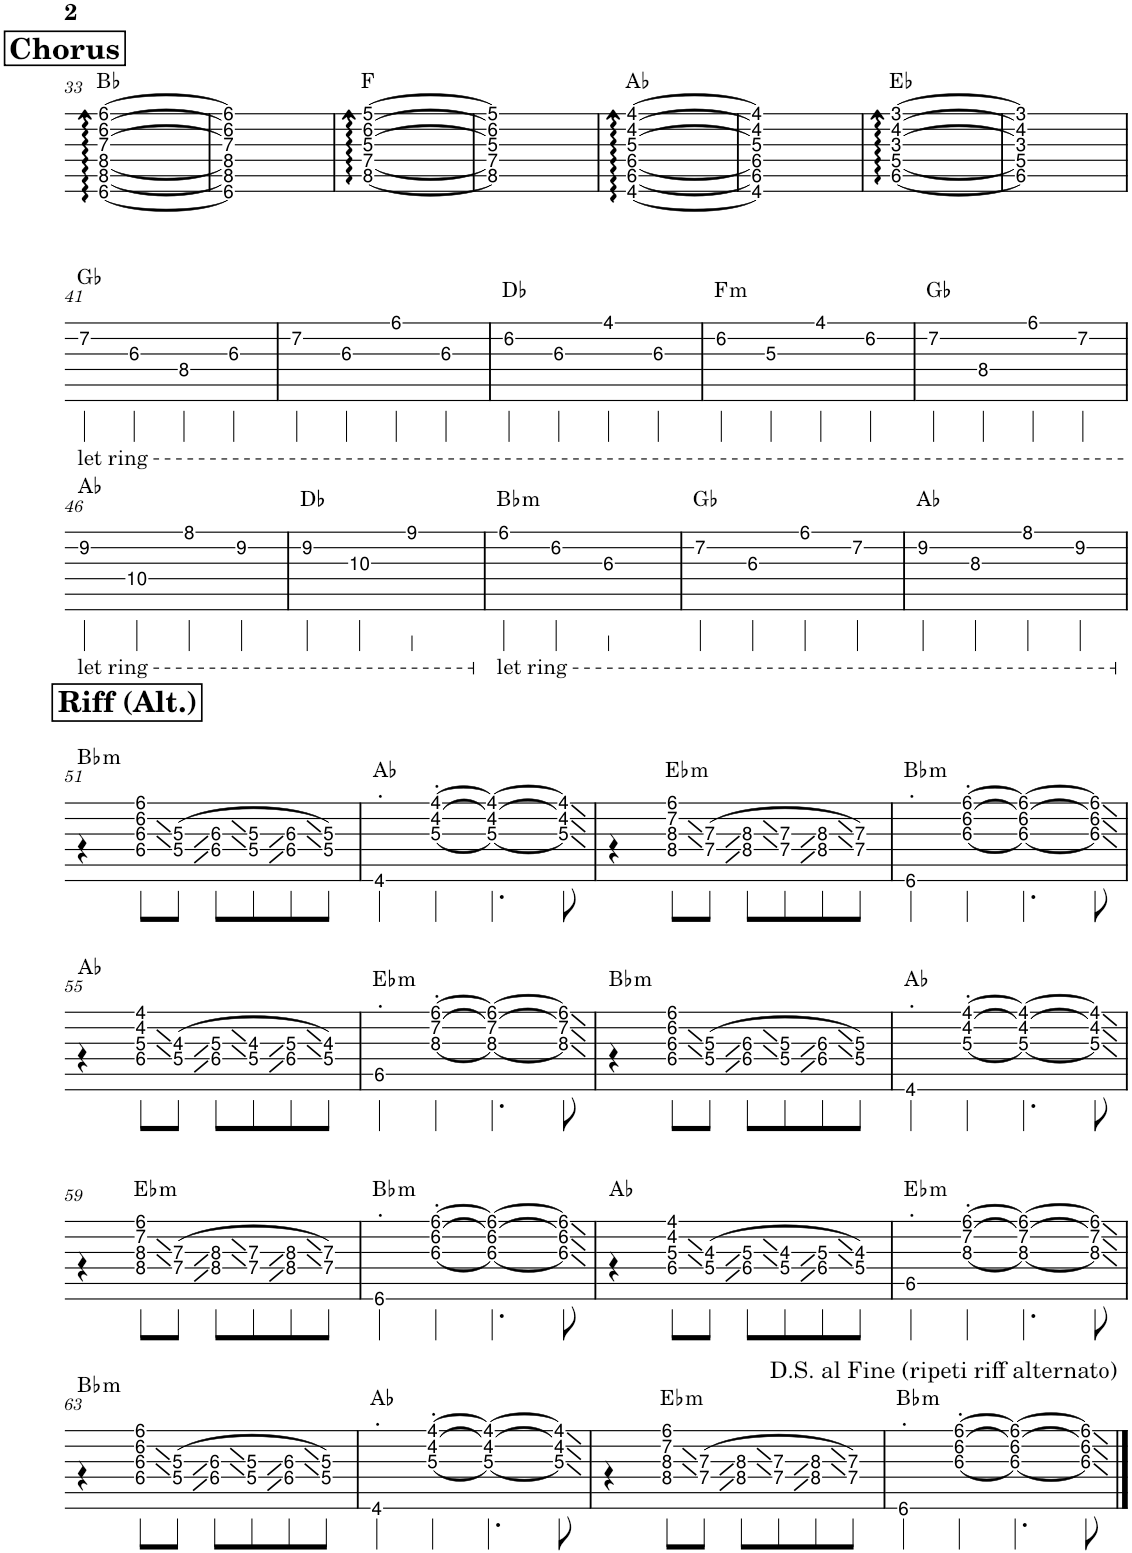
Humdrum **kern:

**kern	**harte
*part1	*part1
*staff1	*
*I"Electric Guitar	*
*I'El. Guit.	*
!!LO:PB:g=z
*	*
*k[b-e-a-d-]	*
*M4/4	*
!!LO:REH:place=s1:a:B:cj:fs=14:t=Chorus
=33	=33
[1BB-:: [1F:: [1B-:: [1d:: [1f:: [1b-::	Bb:maj
=34	=34
1BB-] 1F] 1B-] 1d] 1f] 1b-]	.
=35	=35
[1F:: [1B--:: [1c:: [1f:: [1b--::	F:maj
=36	=36
1F] 1B--] 1c] 1f] 1b--]	.
=37	=37
[1AA-:: [1E-:: [1A-:: [1c:: [1e-:: [1a-::	Ab:maj
=38	=38
1AA-] 1E-] 1A-] 1c] 1e-] 1a-]	.
=39	=39
[1E-:: [1G:: [1B-:: [1e-:: [1g::	Eb:maj
=40	=40
1E-] 1G] 1B-] 1e-] 1g]	.
!!LO:LB:g=z
=41	=41
!LO:TX:b:t=let ring	!
4g-\	Gb:maj
4d-\	.
4B-\	.
4d-\	.
=42	=42
4g-\	.
4d-\	.
4b-\	.
4d-\	.
=43	=43
4f\	Db:maj
4d-\	.
4a-\	.
4d-\	.
=44	=44
!	!LO:H:kt=m
4f\	F:min
4c\	.
4a-\	.
4f\	.
=45	=45
4g-\	Gb:maj
4B-\	.
4b-\	.
4f#\	.
!!LO:LB:g=z
=46	=46
4a-\	Ab:maj
4c\	.
4cc\	.
4a-\	.
=47	=47
4a-\	Db:maj
4f\	.
2dd-\	.
=48	=48
!LO:TX:b:t=let ring	!LO:H:kt=m
4b-\	Bb:min
4f\	.
2d-\	.
=49	=49
4g-\	Gb:maj
4d-\	.
4b-\	.
4f#\	.
=50	=50
4a-\	Ab:maj
4e-\	.
4cc\	.
4a-\	.
!!LO:LB:g=z
!!LO:REH:place=s1:a:B:cj:fs=14:t=Riff (Alt.)
=51	=51
!	!LO:H:kt=m
4r	Bb:min
8A-\ 8d-\ 8f\ 8b-\L	.
(8G\ 8c\J	.
8A-\ 8d-\L	.
8G\ 8c\	.
8A-\ 8d-\	.
8G\ 8c\J)	.
=52	=52
4AA-'\	Ab:maj
[4c\' [4e-\' [4a-\'	.
4.c\_ 4.e-\_ 4.a-\_	.
8c\] 8e-\] 8a-\]	.
=53	=53
4r	.
!	!LO:H:kt=m
8B-\ 8e-\ 8f#\ 8b-\L	Eb:min
(8A\ 8d\J	.
8B-\ 8e-\L	.
8A\ 8d\	.
8B-\ 8e-\	.
8A\ 8d\J)	.
=54	=54
!	!LO:H:kt=m
4BB-'\	Bb:min
[4d-\' [4f\' [4b-\'	.
4.d-\_ 4.f\_ 4.b-\_	.
8d-\] 8f\] 8b-\]	.
!!LO:LB:g=z
=55	=55
4r	Ab:maj
8A-\ 8c\ 8e-\ 8a-\L	.
(8G\ 8B\J	.
8A-\ 8c\L	.
8G\ 8B\	.
8A-\ 8c\	.
8G\ 8B\J)	.
=56	=56
!	!LO:H:kt=m
4E-'\	Eb:min
[4e-\' [4f#\' [4b-\'	.
4.e-\_ 4.f#\_ 4.b-\_	.
8e-\] 8f#\] 8b-\]	.
=57	=57
!	!LO:H:kt=m
4r	Bb:min
8A-\ 8d-\ 8f\ 8b-\L	.
(8G\ 8c\J	.
8A-\ 8d-\L	.
8G\ 8c\	.
8A-\ 8d-\	.
8G\ 8c\J)	.
=58	=58
4AA-'\	Ab:maj
[4c\' [4e-\' [4a-\'	.
4.c\_ 4.e-\_ 4.a-\_	.
8c\] 8e-\] 8a-\]	.
!!LO:LB:g=z
=59	=59
4r	.
!	!LO:H:kt=m
8B-\ 8e-\ 8f#\ 8b-\L	Eb:min
(8A\ 8d\J	.
8B-\ 8e-\L	.
8A\ 8d\	.
8B-\ 8e-\	.
8A\ 8d\J)	.
=60	=60
!	!LO:H:kt=m
4BB-'\	Bb:min
[4d-\' [4f\' [4b-\'	.
4.d-\_ 4.f\_ 4.b-\_	.
8d-\] 8f\] 8b-\]	.
=61	=61
4r	Ab:maj
8A-\ 8c\ 8e-\ 8a-\L	.
(8G\ 8B\J	.
8A-\ 8c\L	.
8G\ 8B\	.
8A-\ 8c\	.
8G\ 8B\J)	.
=62	=62
!	!LO:H:kt=m
4E-'\	Eb:min
[4e-\' [4f#\' [4b-\'	.
4.e-\_ 4.f#\_ 4.b-\_	.
8e-\] 8f#\] 8b-\]	.
!!LO:LB:g=z
=63	=63
!	!LO:H:kt=m
4r	Bb:min
8A-\ 8d-\ 8f\ 8b-\L	.
(8G\ 8c\J	.
8A-\ 8d-\L	.
8G\ 8c\	.
8A-\ 8d-\	.
8G\ 8c\J)	.
=64	=64
4AA-'\	Ab:maj
[4c\' [4e-\' [4a-\'	.
4.c\_ 4.e-\_ 4.a-\_	.
8c\] 8e-\] 8a-\]	.
=65	=65
4r	.
!	!LO:H:kt=m
8B-\ 8e-\ 8f#\ 8b-\L	Eb:min
(8A\ 8d\J	.
8B-\ 8e-\L	.
8A\ 8d\	.
8B-\ 8e-\	.
8A\ 8d\J)	.
=66	=66
4BB-'\	Bb:min
[4d-\' [4f\' [4b-\'	.
4.d-\_ 4.f\_ 4.b-\_	.
8d-\] 8f\] 8b-\]	.
!LO:TX:a:t=D.S. al Fine (ripeti riff alternato)	!LO:H:kt=m
==	==
*-	*-
